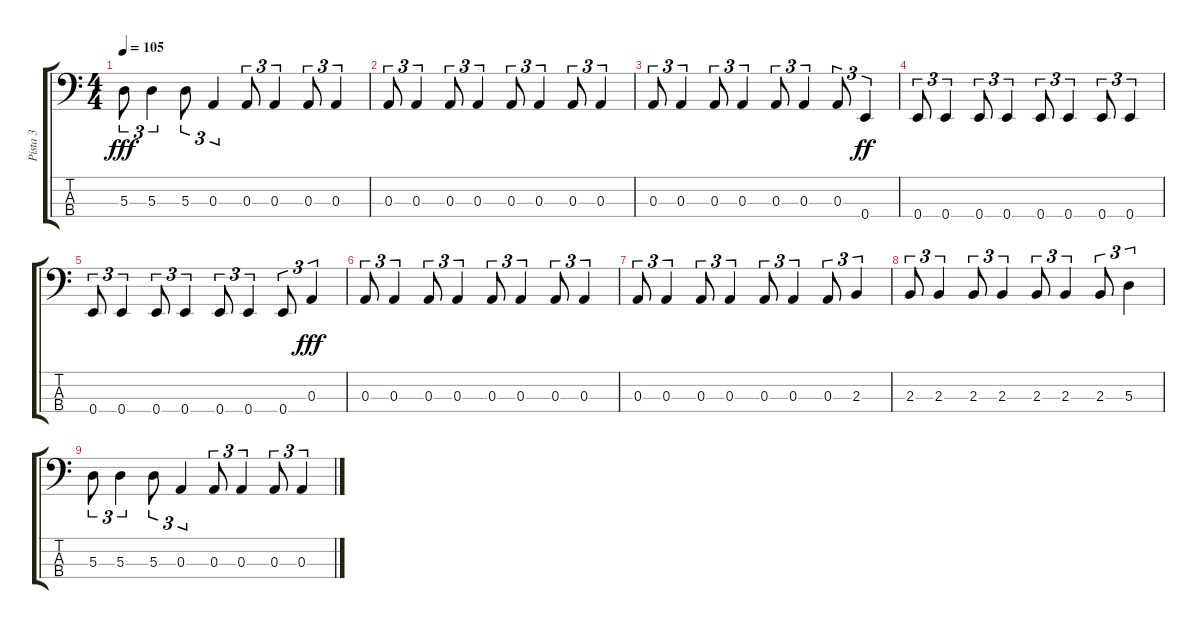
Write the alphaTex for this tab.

\track ("Pista 3" "Pista 3") {instrument electricbasspick}
\staff {score tabs}
\tuning (G2 D2 A1 E1) {hide}
\ts (4 4)
\tempo 105
\clef f4
\ks c
5.3.8{tu (3 2) dy fff} 5.3.4{tu (3 2)} 5.3.8{tu (3 2)} 0.3.4{tu (3 2)} 0.3.8{tu (3 2)} 0.3.4{tu (3 2)} 0.3.8{tu (3 2)} 0.3.4{tu (3 2)} |
0.3.8{tu (3 2)} 0.3.4{tu (3 2)} 0.3.8{tu (3 2)} 0.3.4{tu (3 2)} 0.3.8{tu (3 2)} 0.3.4{tu (3 2)} 0.3.8{tu (3 2)} 0.3.4{tu (3 2)} |
0.3.8{tu (3 2)} 0.3.4{tu (3 2)} 0.3.8{tu (3 2) volume 0} 0.3.4{tu (3 2)} 0.3.8{tu (3 2)} 0.3.4{tu (3 2)} 0.3.8{tu (3 2)} 0.4.4{tu (3 2) dy ff} |
0.4.8{tu (3 2)} 0.4.4{tu (3 2)} 0.4.8{tu (3 2)} 0.4.4{tu (3 2)} 0.4.8{tu (3 2)} 0.4.4{tu (3 2)} 0.4.8{tu (3 2)} 0.4.4{tu (3 2)} |
0.4.8{tu (3 2)} 0.4.4{tu (3 2)} 0.4.8{tu (3 2)} 0.4.4{tu (3 2)} 0.4.8{tu (3 2)} 0.4.4{tu (3 2)} 0.4.8{tu (3 2)} 0.3.4{tu (3 2) dy fff} |
0.3.8{tu (3 2)} 0.3.4{tu (3 2)} 0.3.8{tu (3 2)} 0.3.4{tu (3 2)} 0.3.8{tu (3 2)} 0.3.4{tu (3 2)} 0.3.8{tu (3 2)} 0.3.4{tu (3 2)} |
0.3.8{tu (3 2)} 0.3.4{tu (3 2)} 0.3.8{tu (3 2)} 0.3.4{tu (3 2)} 0.3.8{tu (3 2)} 0.3.4{tu (3 2)} 0.3.8{tu (3 2)} 2.3.4{tu (3 2)} |
2.3.8{tu (3 2)} 2.3.4{tu (3 2)} 2.3.8{tu (3 2)} 2.3.4{tu (3 2)} 2.3.8{tu (3 2)} 2.3.4{tu (3 2)} 2.3.8{tu (3 2)} 5.3.4{tu (3 2)} |
5.3.8{tu (3 2)} 5.3.4{tu (3 2)} 5.3.8{tu (3 2)} 0.3.4{tu (3 2)} 0.3.8{tu (3 2)} 0.3.4{tu (3 2)} 0.3.8{tu (3 2)} 0.3.4{tu (3 2)}
